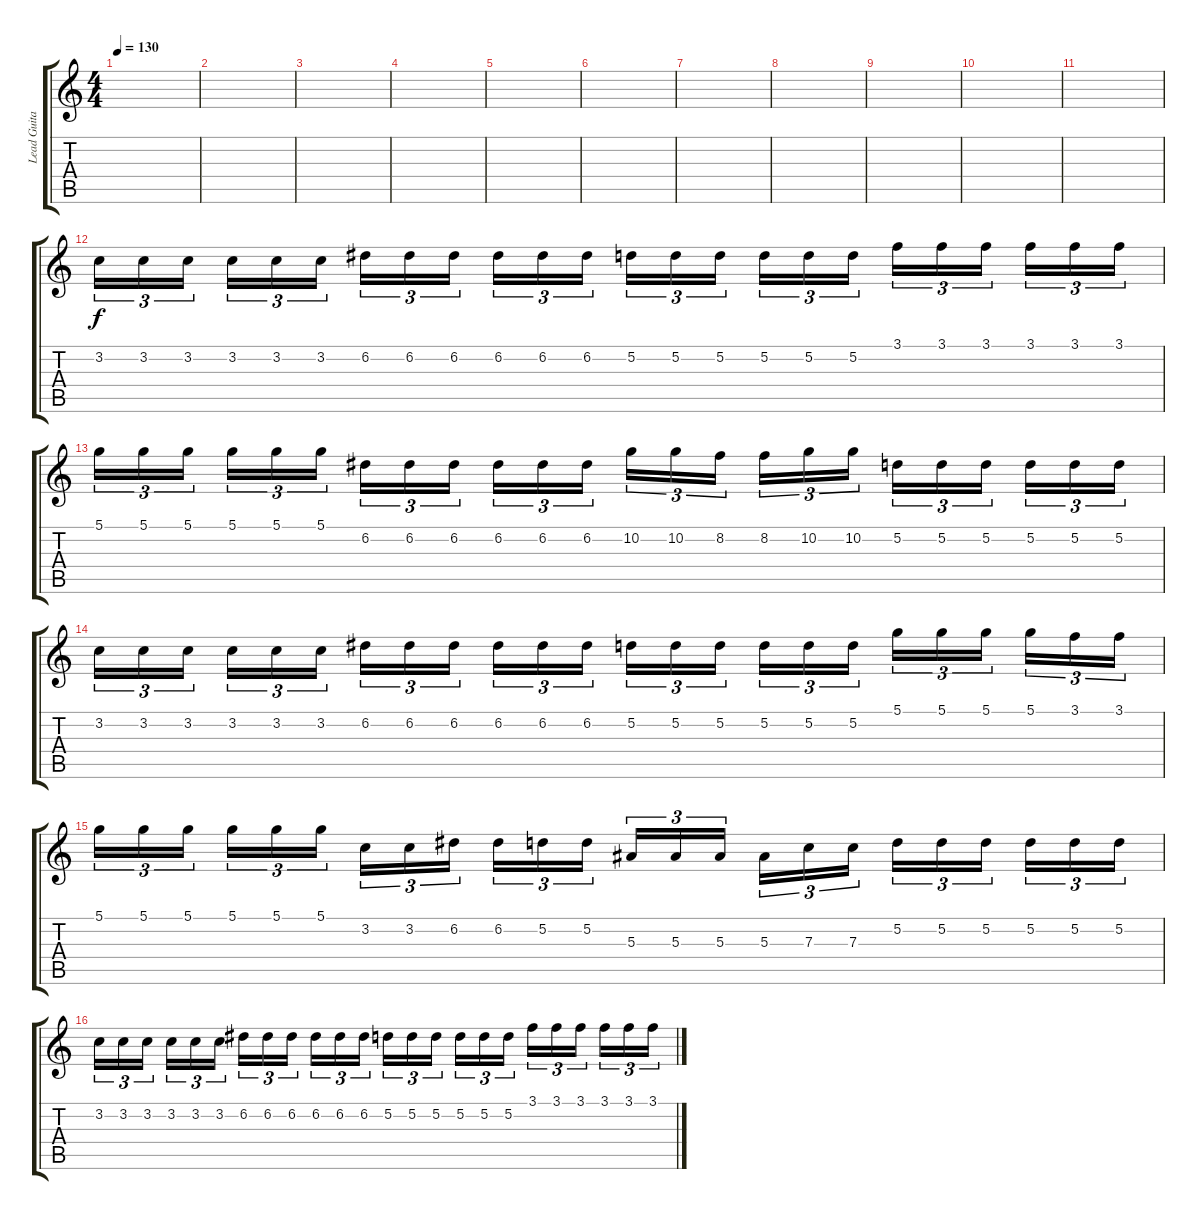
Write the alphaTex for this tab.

\track ("Lead Guitar" "Lead Guita") {instrument distortionguitar}
\staff {score tabs}
\tuning (D4 A3 F3 C3 G2 C2) {hide}
\ts (4 4)
\tempo 130
\clef g2
\ks c
|
|
|
|
|
|
|
|
|
|
|
3.2.16{tu (3 2) volume 9} 3.2.16{tu (3 2)} 3.2.16{tu (3 2)} 3.2.16{tu (3 2)} 3.2.16{tu (3 2)} 3.2.16{tu (3 2)} 6.2.16{tu (3 2)} 6.2.16{tu (3 2)} 6.2.16{tu (3 2)} 6.2.16{tu (3 2)} 6.2.16{tu (3 2)} 6.2.16{tu (3 2)} 5.2.16{tu (3 2)} 5.2.16{tu (3 2)} 5.2.16{tu (3 2)} 5.2.16{tu (3 2)} 5.2.16{tu (3 2)} 5.2.16{tu (3 2)} 3.1.16{tu (3 2)} 3.1.16{tu (3 2)} 3.1.16{tu (3 2)} 3.1.16{tu (3 2)} 3.1.16{tu (3 2)} 3.1.16{tu (3 2)} |
5.1.16{tu (3 2)} 5.1.16{tu (3 2)} 5.1.16{tu (3 2)} 5.1.16{tu (3 2)} 5.1.16{tu (3 2)} 5.1.16{tu (3 2)} 6.2.16{tu (3 2)} 6.2.16{tu (3 2)} 6.2.16{tu (3 2)} 6.2.16{tu (3 2)} 6.2.16{tu (3 2)} 6.2.16{tu (3 2)} 10.2.16{tu (3 2)} 10.2.16{tu (3 2)} 8.2.16{tu (3 2)} 8.2.16{tu (3 2)} 10.2.16{tu (3 2)} 10.2.16{tu (3 2)} 5.2.16{tu (3 2)} 5.2.16{tu (3 2)} 5.2.16{tu (3 2)} 5.2.16{tu (3 2)} 5.2.16{tu (3 2)} 5.2.16{tu (3 2)} |
3.2.16{tu (3 2)} 3.2.16{tu (3 2)} 3.2.16{tu (3 2)} 3.2.16{tu (3 2)} 3.2.16{tu (3 2)} 3.2.16{tu (3 2)} 6.2.16{tu (3 2)} 6.2.16{tu (3 2)} 6.2.16{tu (3 2)} 6.2.16{tu (3 2)} 6.2.16{tu (3 2)} 6.2.16{tu (3 2)} 5.2.16{tu (3 2)} 5.2.16{tu (3 2)} 5.2.16{tu (3 2)} 5.2.16{tu (3 2)} 5.2.16{tu (3 2)} 5.2.16{tu (3 2)} 5.1.16{tu (3 2)} 5.1.16{tu (3 2)} 5.1.16{tu (3 2)} 5.1.16{tu (3 2)} 3.1.16{tu (3 2)} 3.1.16{tu (3 2)} |
5.1.16{tu (3 2)} 5.1.16{tu (3 2)} 5.1.16{tu (3 2)} 5.1.16{tu (3 2)} 5.1.16{tu (3 2)} 5.1.16{tu (3 2)} 3.2.16{tu (3 2)} 3.2.16{tu (3 2)} 6.2.16{tu (3 2)} 6.2.16{tu (3 2)} 5.2.16{tu (3 2)} 5.2.16{tu (3 2)} 5.3.16{tu (3 2)} 5.3.16{tu (3 2)} 5.3.16{tu (3 2)} 5.3.16{tu (3 2)} 7.3.16{tu (3 2)} 7.3.16{tu (3 2)} 5.2.16{tu (3 2)} 5.2.16{tu (3 2)} 5.2.16{tu (3 2)} 5.2.16{tu (3 2)} 5.2.16{tu (3 2)} 5.2.16{tu (3 2)} |
3.2.16{tu (3 2) volume 9} 3.2.16{tu (3 2)} 3.2.16{tu (3 2)} 3.2.16{tu (3 2)} 3.2.16{tu (3 2)} 3.2.16{tu (3 2)} 6.2.16{tu (3 2)} 6.2.16{tu (3 2)} 6.2.16{tu (3 2)} 6.2.16{tu (3 2)} 6.2.16{tu (3 2)} 6.2.16{tu (3 2)} 5.2.16{tu (3 2)} 5.2.16{tu (3 2)} 5.2.16{tu (3 2)} 5.2.16{tu (3 2)} 5.2.16{tu (3 2)} 5.2.16{tu (3 2)} 3.1.16{tu (3 2)} 3.1.16{tu (3 2)} 3.1.16{tu (3 2)} 3.1.16{tu (3 2)} 3.1.16{tu (3 2)} 3.1.16{tu (3 2)}
